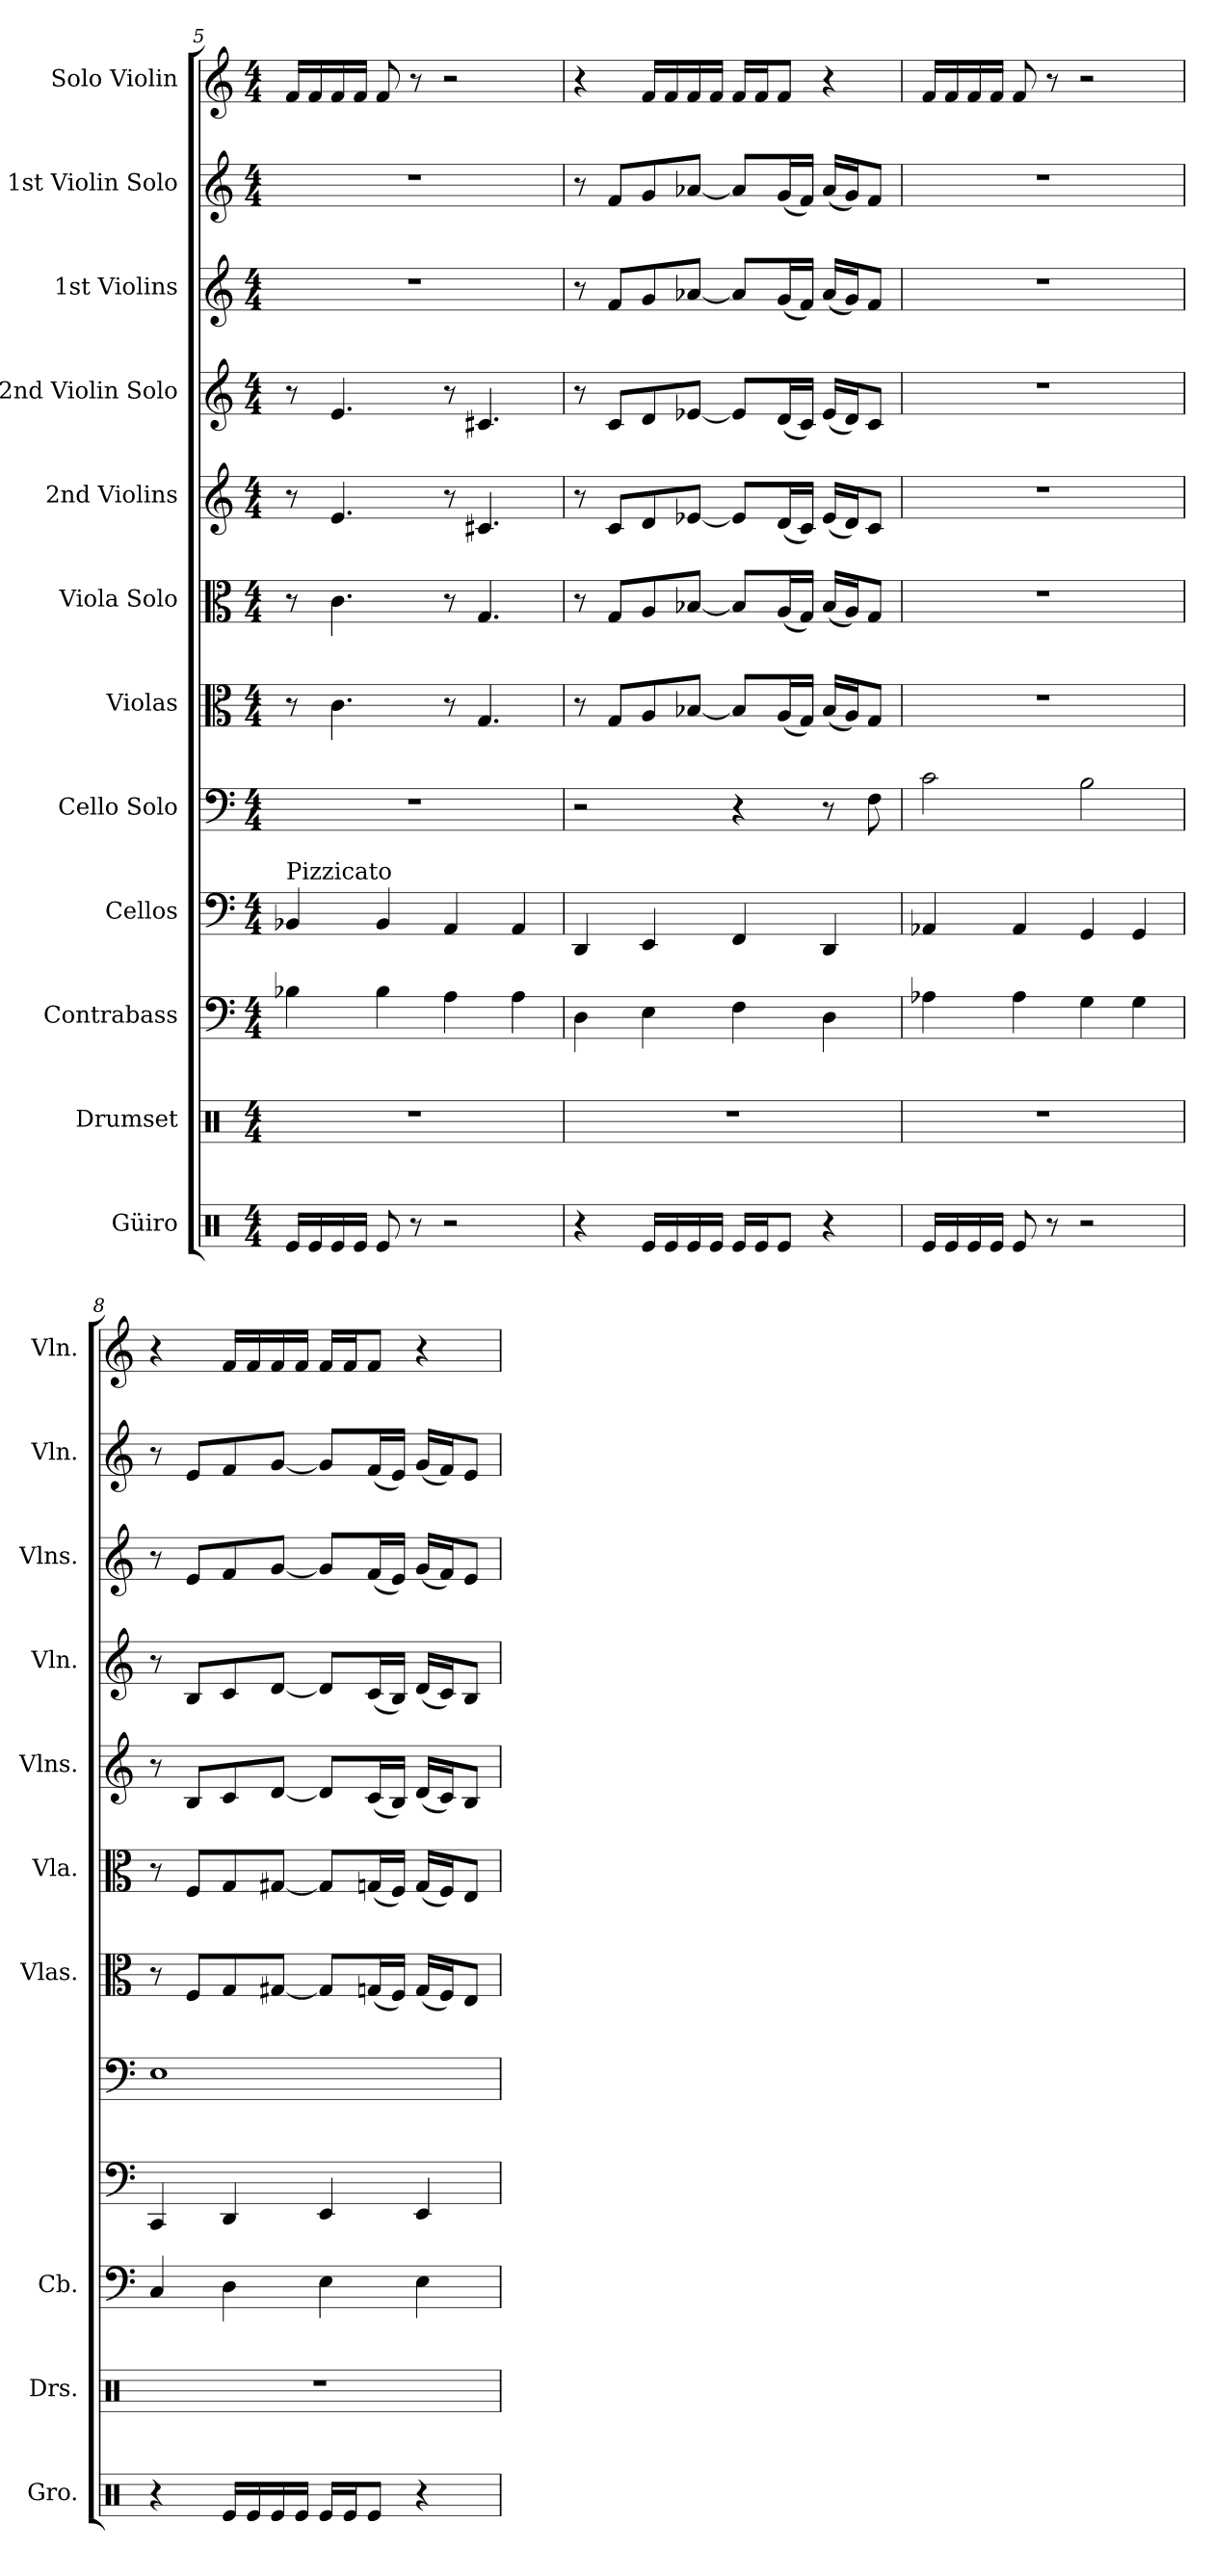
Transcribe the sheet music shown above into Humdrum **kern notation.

**kern	**kern	**kern	**kern	**kern	**kern	**kern	**kern	**kern	**kern	**kern	**kern
*part12	*part11	*part10	*part9	*part8	*part7	*part6	*part5	*part4	*part3	*part2	*part1
*staff12	*staff11	*staff10	*staff9	*staff8	*staff7	*staff6	*staff5	*staff4	*staff3	*staff2	*staff1
*I"Güiro	*I"Drumset	*I"Contrabass	*I"Cellos	*I"Cello Solo	*I"Violas	*I"Viola Solo	*I"2nd Violins	*I"2nd Violin Solo	*I"1st Violins	*I"1st Violin Solo	*I"Solo Violin
*I'Gro.	*I'Drs.	*I'Cb.	*	*	*I'Vlas.	*I'Vla.	*I'Vlns.	*I'Vln.	*I'Vlns.	*I'Vln.	*I'Vln.
*clefX	*clefX	*clefF4	*clefF4	*clefF4	*clefC3	*clefC3	*clefG2	*clefG2	*clefG2	*clefG2	*clefG2
*	*	*ITrd7c12	*	*	*	*	*	*	*	*	*
*k[]	*k[]	*k[]	*k[]	*k[]	*k[]	*k[]	*k[]	*k[]	*k[]	*k[]	*k[]
*M4/4	*M4/4	*M4/4	*M4/4	*M4/4	*M4/4	*M4/4	*M4/4	*M4/4	*M4/4	*M4/4	*M4/4
=5	=5	=5	=5	=5	=5	=5	=5	=5	=5	=5	=5
!	!	!	!LO:TX:a:t=Pizzicato	!	!	!	!	!	!	!	!
16Re/LL	1r	4BB-X\	4BB-X/	1r	8r	8r	8r	8r	1r	1r	16f/LL
16Re/	.	.	.	.	.	.	.	.	.	.	16f/
16Re/	.	.	.	.	4.c\	4.c\	4.e/	4.e/	.	.	16f/
16Re/JJ	.	.	.	.	.	.	.	.	.	.	16f/JJ
8Re/	.	4BB-\	4BB-/	.	.	.	.	.	.	.	8f/
8r	.	.	.	.	.	.	.	.	.	.	8r
2r	.	4AA\	4AA/	.	8r	8r	8r	8r	.	.	2r
.	.	.	.	.	4.G/	4.G/	4.c#X/	4.c#X/	.	.	.
.	.	4AA\	4AA/	.	.	.	.	.	.	.	.
=6	=6	=6	=6	=6	=6	=6	=6	=6	=6	=6	=6
4r	1r	4DD\	4DD/	2r	8r	8r	8r	8r	8r	8r	4r
.	.	.	.	.	8G/L	8G/L	8c/L	8c/L	8f/L	8f/L	.
16Re/LL	.	4EE\	4EE/	.	8A/	8A/	8d/	8d/	8g/	8g/	16f/LL
16Re/	.	.	.	.	.	.	.	.	.	.	16f/
16Re/	.	.	.	.	[8B-X/J	[8B-X/J	[8e-X/J	[8e-X/J	[8a-X/J	[8a-X/J	16f/
16Re/JJ	.	.	.	.	.	.	.	.	.	.	16f/JJ
16Re/LL	.	4FF\	4FF/	4r	8B-/L]	8B-/L]	8e-/L]	8e-/L]	8a-/L]	8a-/L]	16f/LL
16Re/J	.	.	.	.	.	.	.	.	.	.	16f/J
8Re/J	.	.	.	.	(16A/L	(16A/L	(16d/L	(16d/L	(16g/L	(16g/L	8f/J
.	.	.	.	.	16G/JJ)	16G/JJ)	16c/JJ)	16c/JJ)	16f/JJ)	16f/JJ)	.
4r	.	4DD\	4DD/	8r	(16B-/LL	(16B-/LL	(16e-/LL	(16e-/LL	(16a-/LL	(16a-/LL	4r
.	.	.	.	.	16A/J)	16A/J)	16d/J)	16d/J)	16g/J)	16g/J)	.
.	.	.	.	8F\	8G/J	8G/J	8c/J	8c/J	8f/J	8f/J	.
=7	=7	=7	=7	=7	=7	=7	=7	=7	=7	=7	=7
16Re/LL	1r	4AA-X\	4AA-X/	2c\	1r	1r	1r	1r	1r	1r	16f/LL
16Re/	.	.	.	.	.	.	.	.	.	.	16f/
16Re/	.	.	.	.	.	.	.	.	.	.	16f/
16Re/JJ	.	.	.	.	.	.	.	.	.	.	16f/JJ
8Re/	.	4AA-\	4AA-/	.	.	.	.	.	.	.	8f/
8r	.	.	.	.	.	.	.	.	.	.	8r
2r	.	4GG\	4GG/	2B\	.	.	.	.	.	.	2r
.	.	4GG\	4GG/	.	.	.	.	.	.	.	.
!!LO:PB:g=z
=8	=8	=8	=8	=8	=8	=8	=8	=8	=8	=8	=8
4r	1r	4CC/	4CC/	1E	8r	8r	8r	8r	8r	8r	4r
.	.	.	.	.	8F/L	8F/L	8B/L	8B/L	8e/L	8e/L	.
16Re/LL	.	4DD\	4DD/	.	8G/	8G/	8c/	8c/	8f/	8f/	16f/LL
16Re/	.	.	.	.	.	.	.	.	.	.	16f/
16Re/	.	.	.	.	[8G#X/J	[8G#X/J	[8d/J	[8d/J	[8g/J	[8g/J	16f/
16Re/JJ	.	.	.	.	.	.	.	.	.	.	16f/JJ
16Re/LL	.	4EE\	4EE/	.	8G#/L]	8G#/L]	8d/L]	8d/L]	8g/L]	8g/L]	16f/LL
16Re/J	.	.	.	.	.	.	.	.	.	.	16f/J
8Re/J	.	.	.	.	(16Gn/L	(16Gn/L	(16c/L	(16c/L	(16f/L	(16f/L	8f/J
.	.	.	.	.	16F/JJ)	16F/JJ)	16B/JJ)	16B/JJ)	16e/JJ)	16e/JJ)	.
4r	.	4EE\	4EE/	.	(16G/LL	(16G/LL	(16d/LL	(16d/LL	(16g/LL	(16g/LL	4r
.	.	.	.	.	16F/J)	16F/J)	16c/J)	16c/J)	16f/J)	16f/J)	.
.	.	.	.	.	8E/J	8E/J	8B/J	8B/J	8e/J	8e/J	.
=	=	=	=	=	=	=	=	=	=	=	=
*-	*-	*-	*-	*-	*-	*-	*-	*-	*-	*-	*-
